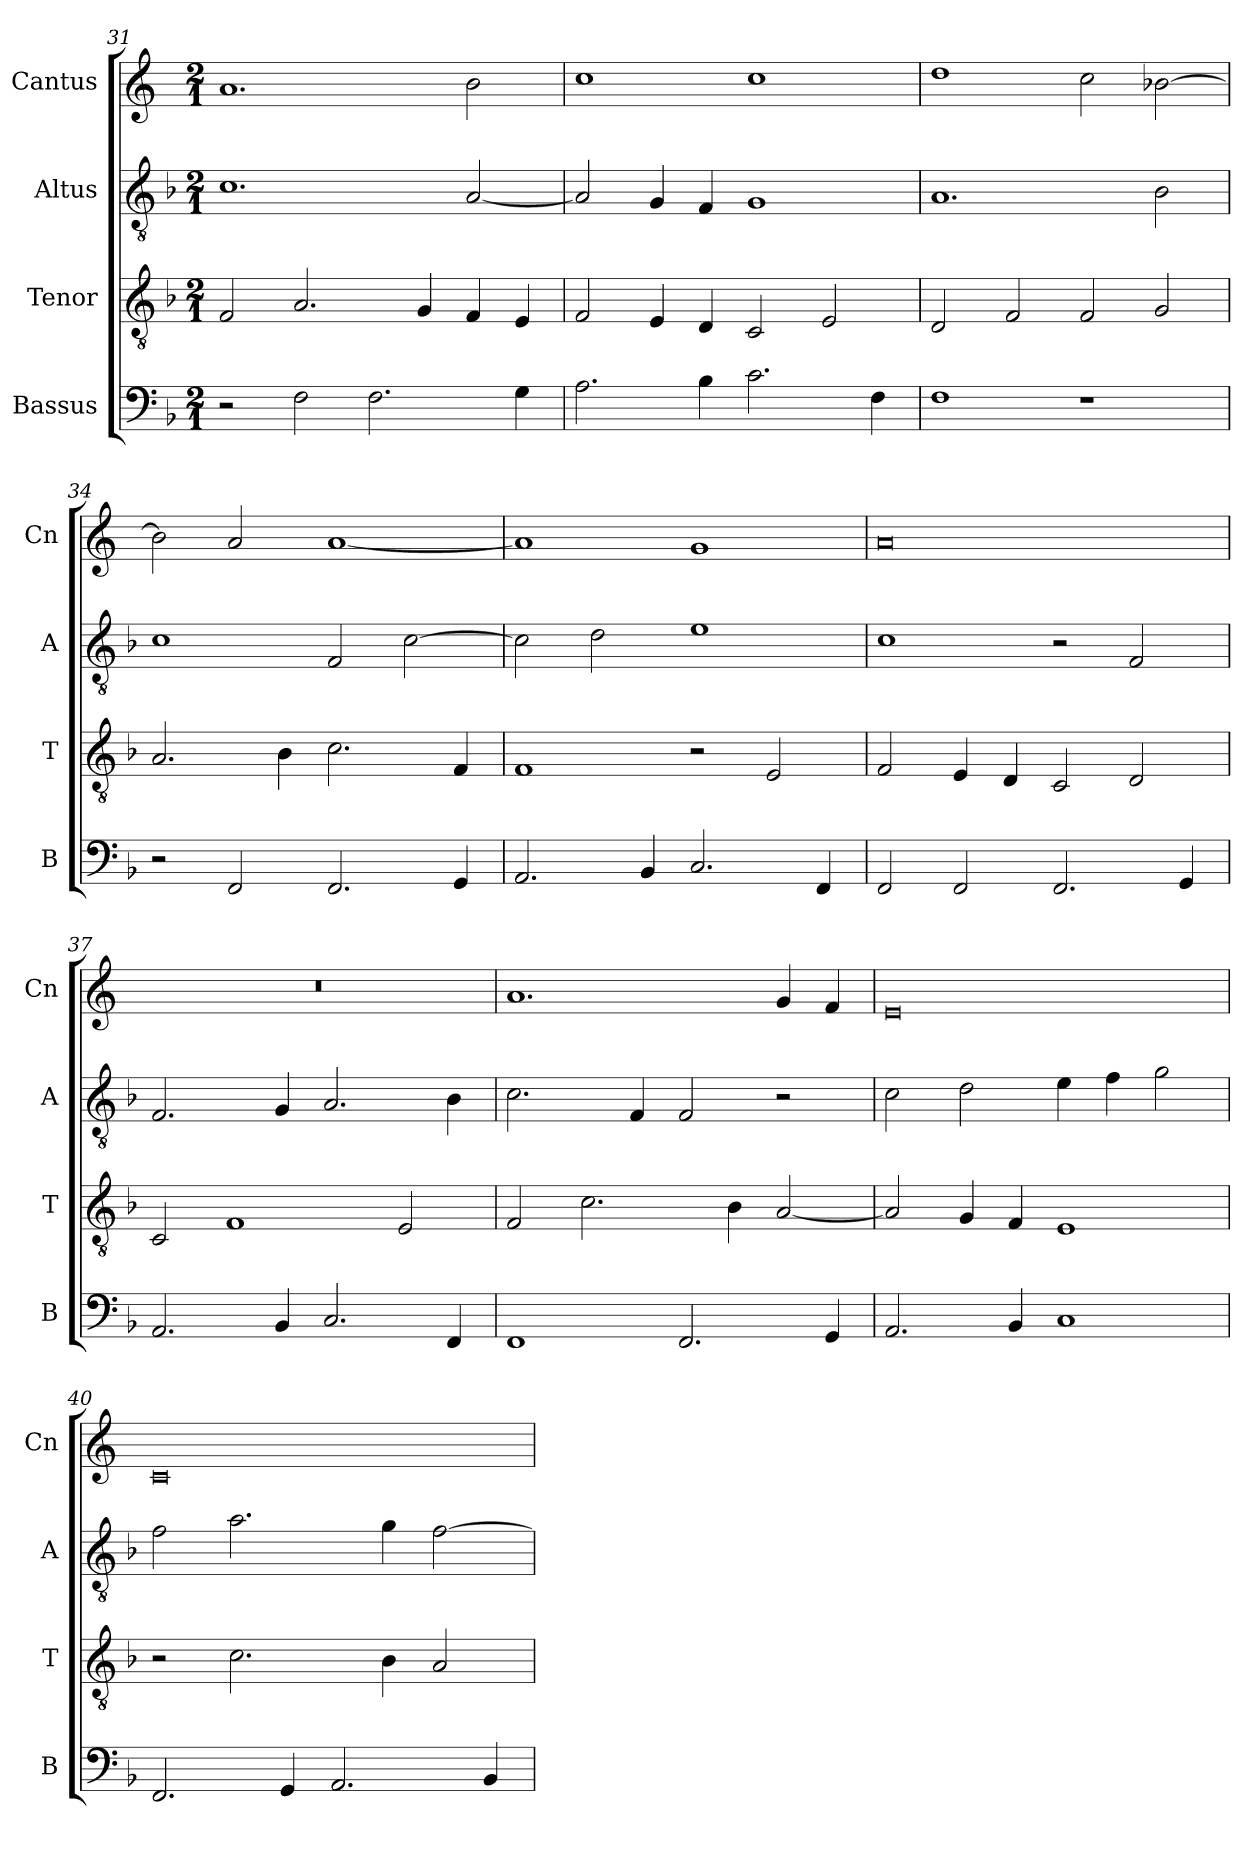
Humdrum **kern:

**kern	**kern	**kern	**kern
*part4	*part3	*part2	*part1
*staff4	*staff3	*staff2	*staff1
*I"Bassus	*I"Tenor	*I"Altus	*I"Cantus
*I'B	*I'T	*I'A	*I'Cn
*clefF4	*clefGv2	*clefGv2	*clefG2
*k[b-]	*k[b-]	*k[b-]	*k[]
*M2/1	*M2/1	*M2/1	*M2/1
=31	=31	=31	=31
2r	2F/	1.c	1.a
2F\	2.A/	.	.
2.F\	.	.	.
.	4G/	.	.
.	4F/	[2A/	2b\
4G\	4E/	.	.
=32	=32	=32	=32
2.A\	2F/	2A/]	1cc
.	4E/	4G/	.
4B-\	4D/	4F/	.
2.c\	2C/	1G	1cc
.	2E/	.	.
4F\	.	.	.
=33	=33	=33	=33
1F	2D/	1.A	1dd
.	2F/	.	.
1r	2F/	.	2cc\
.	2G/	2B-\	[2b-X\
=34	=34	=34	=34
2r	2.A/	1c	2b-\]
2FF/	.	.	2a/
.	4B-\	.	.
2.FF/	2.c\	2F/	[1a
.	.	[2c\	.
4GG/	4F/	.	.
=35	=35	=35	=35
2.AA/	1F	2c\]	1a]
.	.	2d\	.
4BB-/	.	.	.
2.C/	2r	1e	1g
.	2E/	.	.
4FF/	.	.	.
=36	=36	=36	=36
2FF/	2F/	1c	0a
2FF/	4E/	.	.
.	4D/	.	.
2.FF/	2C/	2r	.
.	2D/	2F/	.
4GG/	.	.	.
=37	=37	=37	=37
2.AA/	2C/	2.F/	0r
.	1F	.	.
4BB-/	.	4G/	.
2.C/	.	2.A/	.
.	2E/	.	.
4FF/	.	4B-\	.
=38	=38	=38	=38
1FF	2F/	2.c\	1.a
.	2.c\	.	.
.	.	4F/	.
2.FF/	.	2F/	.
.	4B-\	.	.
.	[2A/	2r	4g/
4GG/	.	.	4f/
=39	=39	=39	=39
2.AA/	2A/]	2c\	0e
.	4G/	2d\	.
4BB-/	4F/	.	.
1C	1E	4e\	.
.	.	4f\	.
.	.	2g\	.
=40	=40	=40	=40
2.FF/	2r	2f\	0c
.	2.c\	2.a\	.
4GG/	.	.	.
2.AA/	.	.	.
.	4B-\	4g\	.
.	2A/	[2f\	.
4BB-/	.	.	.
=	=	=	=
*-	*-	*-	*-
